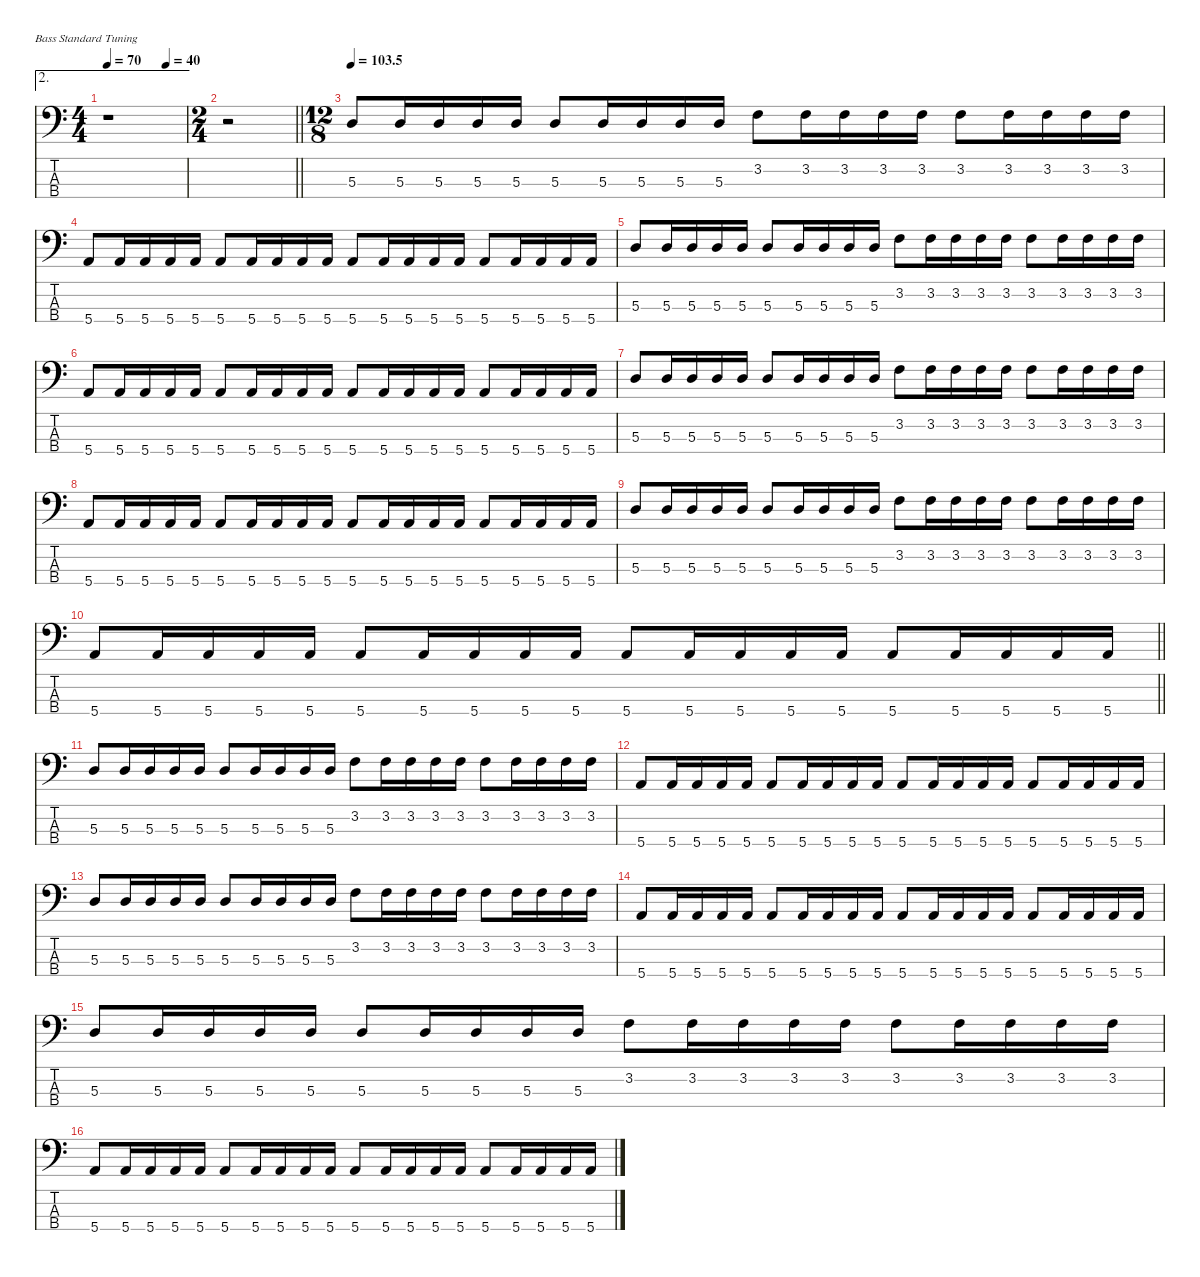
\defaultSystemsLayout 4
\hideDynamics
\bracketExtendMode nobrackets
\singleTrackTrackNamePolicy hidden
\multiTrackTrackNamePolicy hidden
\firstSystemTrackNameMode fullname
\firstSystemTrackNameOrientation horizontal
\otherSystemsTrackNameOrientation horizontal
\track ("Bass" "el.bs.") {defaultSystemsLayout 4 instrument electricbassfinger}
\staff {score tabs}
\tuning (G2 D2 A1 E1)
\ae 2
\ts (4 4)
\tempo 70
\tempo (40 0.75)
\clef f4
\ks c
r.1{dy f beam Down} |
\ts (2 4)
\beaming (8 2 2)
\barLineRight lightlight
r.2{beam Down} |
\ts (12 8)
\beaming (8 3 3 3 3)
\tempo
103.5 5.3.8{beam Up} 5.3.16{beam Up} 5.3.16{beam Up} 5.3.16{beam Up} 5.3.16{beam Up} 5.3.8{beam Up} 5.3.16{beam Up} 5.3.16{beam Up} 5.3.16{beam Up} 5.3.16{beam Up} 3.2.8{beam Down} 3.2.16{beam Down} 3.2.16{beam Down} 3.2.16{beam Down} 3.2.16{beam Down} 3.2.8{beam Down} 3.2.16{beam Down} 3.2.16{beam Down} 3.2.16{beam Down} 3.2.16{beam Down} |
5.4.8{beam Up} 5.4.16{beam Up} 5.4.16{beam Up} 5.4.16{beam Up} 5.4.16{beam Up} 5.4.8{beam Up} 5.4.16{beam Up} 5.4.16{beam Up} 5.4.16{beam Up} 5.4.16{beam Up} 5.4.8{beam Up} 5.4.16{beam Up} 5.4.16{beam Up} 5.4.16{beam Up} 5.4.16{beam Up} 5.4.8{beam Up} 5.4.16{beam Up} 5.4.16{beam Up} 5.4.16{beam Up} 5.4.16{beam Up} |
5.3.8{beam Up} 5.3.16{beam Up} 5.3.16{beam Up} 5.3.16{beam Up} 5.3.16{beam Up} 5.3.8{beam Up} 5.3.16{beam Up} 5.3.16{beam Up} 5.3.16{beam Up} 5.3.16{beam Up} 3.2.8{beam Down} 3.2.16{beam Down} 3.2.16{beam Down} 3.2.16{beam Down} 3.2.16{beam Down} 3.2.8{beam Down} 3.2.16{beam Down} 3.2.16{beam Down} 3.2.16{beam Down} 3.2.16{beam Down} |
5.4.8{beam Up} 5.4.16{beam Up} 5.4.16{beam Up} 5.4.16{beam Up} 5.4.16{beam Up} 5.4.8{beam Up} 5.4.16{beam Up} 5.4.16{beam Up} 5.4.16{beam Up} 5.4.16{beam Up} 5.4.8{beam Up} 5.4.16{beam Up} 5.4.16{beam Up} 5.4.16{beam Up} 5.4.16{beam Up} 5.4.8{beam Up} 5.4.16{beam Up} 5.4.16{beam Up} 5.4.16{beam Up} 5.4.16{beam Up} |
5.3.8{beam Up} 5.3.16{beam Up} 5.3.16{beam Up} 5.3.16{beam Up} 5.3.16{beam Up} 5.3.8{beam Up} 5.3.16{beam Up} 5.3.16{beam Up} 5.3.16{beam Up} 5.3.16{beam Up} 3.2.8{beam Down} 3.2.16{beam Down} 3.2.16{beam Down} 3.2.16{beam Down} 3.2.16{beam Down} 3.2.8{beam Down} 3.2.16{beam Down} 3.2.16{beam Down} 3.2.16{beam Down} 3.2.16{beam Down} |
5.4.8{beam Up} 5.4.16{beam Up} 5.4.16{beam Up} 5.4.16{beam Up} 5.4.16{beam Up} 5.4.8{beam Up} 5.4.16{beam Up} 5.4.16{beam Up} 5.4.16{beam Up} 5.4.16{beam Up} 5.4.8{beam Up} 5.4.16{beam Up} 5.4.16{beam Up} 5.4.16{beam Up} 5.4.16{beam Up} 5.4.8{beam Up} 5.4.16{beam Up} 5.4.16{beam Up} 5.4.16{beam Up} 5.4.16{beam Up} |
5.3.8{beam Up} 5.3.16{beam Up} 5.3.16{beam Up} 5.3.16{beam Up} 5.3.16{beam Up} 5.3.8{beam Up} 5.3.16{beam Up} 5.3.16{beam Up} 5.3.16{beam Up} 5.3.16{beam Up} 3.2.8{beam Down} 3.2.16{beam Down} 3.2.16{beam Down} 3.2.16{beam Down} 3.2.16{beam Down} 3.2.8{beam Down} 3.2.16{beam Down} 3.2.16{beam Down} 3.2.16{beam Down} 3.2.16{beam Down} |
\barLineRight lightlight
5.4.8{beam Up} 5.4.16{beam Up} 5.4.16{beam Up} 5.4.16{beam Up} 5.4.16{beam Up} 5.4.8{beam Up} 5.4.16{beam Up} 5.4.16{beam Up} 5.4.16{beam Up} 5.4.16{beam Up} 5.4.8{beam Up} 5.4.16{beam Up} 5.4.16{beam Up} 5.4.16{beam Up} 5.4.16{beam Up} 5.4.8{beam Up} 5.4.16{beam Up} 5.4.16{beam Up} 5.4.16{beam Up} 5.4.16{beam Up} |
5.3.8{beam Up} 5.3.16{beam Up} 5.3.16{beam Up} 5.3.16{beam Up} 5.3.16{beam Up} 5.3.8{beam Up} 5.3.16{beam Up} 5.3.16{beam Up} 5.3.16{beam Up} 5.3.16{beam Up} 3.2.8{beam Down} 3.2.16{beam Down} 3.2.16{beam Down} 3.2.16{beam Down} 3.2.16{beam Down} 3.2.8{beam Down} 3.2.16{beam Down} 3.2.16{beam Down} 3.2.16{beam Down} 3.2.16{beam Down} |
5.4.8{beam Up} 5.4.16{beam Up} 5.4.16{beam Up} 5.4.16{beam Up} 5.4.16{beam Up} 5.4.8{beam Up} 5.4.16{beam Up} 5.4.16{beam Up} 5.4.16{beam Up} 5.4.16{beam Up} 5.4.8{beam Up} 5.4.16{beam Up} 5.4.16{beam Up} 5.4.16{beam Up} 5.4.16{beam Up} 5.4.8{beam Up} 5.4.16{beam Up} 5.4.16{beam Up} 5.4.16{beam Up} 5.4.16{beam Up} |
5.3.8{beam Up} 5.3.16{beam Up} 5.3.16{beam Up} 5.3.16{beam Up} 5.3.16{beam Up} 5.3.8{beam Up} 5.3.16{beam Up} 5.3.16{beam Up} 5.3.16{beam Up} 5.3.16{beam Up} 3.2.8{beam Down} 3.2.16{beam Down} 3.2.16{beam Down} 3.2.16{beam Down} 3.2.16{beam Down} 3.2.8{beam Down} 3.2.16{beam Down} 3.2.16{beam Down} 3.2.16{beam Down} 3.2.16{beam Down} |
5.4.8{beam Up} 5.4.16{beam Up} 5.4.16{beam Up} 5.4.16{beam Up} 5.4.16{beam Up} 5.4.8{beam Up} 5.4.16{beam Up} 5.4.16{beam Up} 5.4.16{beam Up} 5.4.16{beam Up} 5.4.8{beam Up} 5.4.16{beam Up} 5.4.16{beam Up} 5.4.16{beam Up} 5.4.16{beam Up} 5.4.8{beam Up} 5.4.16{beam Up} 5.4.16{beam Up} 5.4.16{beam Up} 5.4.16{beam Up} |
5.3.8{beam Up} 5.3.16{beam Up} 5.3.16{beam Up} 5.3.16{beam Up} 5.3.16{beam Up} 5.3.8{beam Up} 5.3.16{beam Up} 5.3.16{beam Up} 5.3.16{beam Up} 5.3.16{beam Up} 3.2.8{beam Down} 3.2.16{beam Down} 3.2.16{beam Down} 3.2.16{beam Down} 3.2.16{beam Down} 3.2.8{beam Down} 3.2.16{beam Down} 3.2.16{beam Down} 3.2.16{beam Down} 3.2.16{beam Down} |
5.4.8{beam Up} 5.4.16{beam Up} 5.4.16{beam Up} 5.4.16{beam Up} 5.4.16{beam Up} 5.4.8{beam Up} 5.4.16{beam Up} 5.4.16{beam Up} 5.4.16{beam Up} 5.4.16{beam Up} 5.4.8{beam Up} 5.4.16{beam Up} 5.4.16{beam Up} 5.4.16{beam Up} 5.4.16{beam Up} 5.4.8{beam Up} 5.4.16{beam Up} 5.4.16{beam Up} 5.4.16{beam Up} 5.4.16{beam Up}
